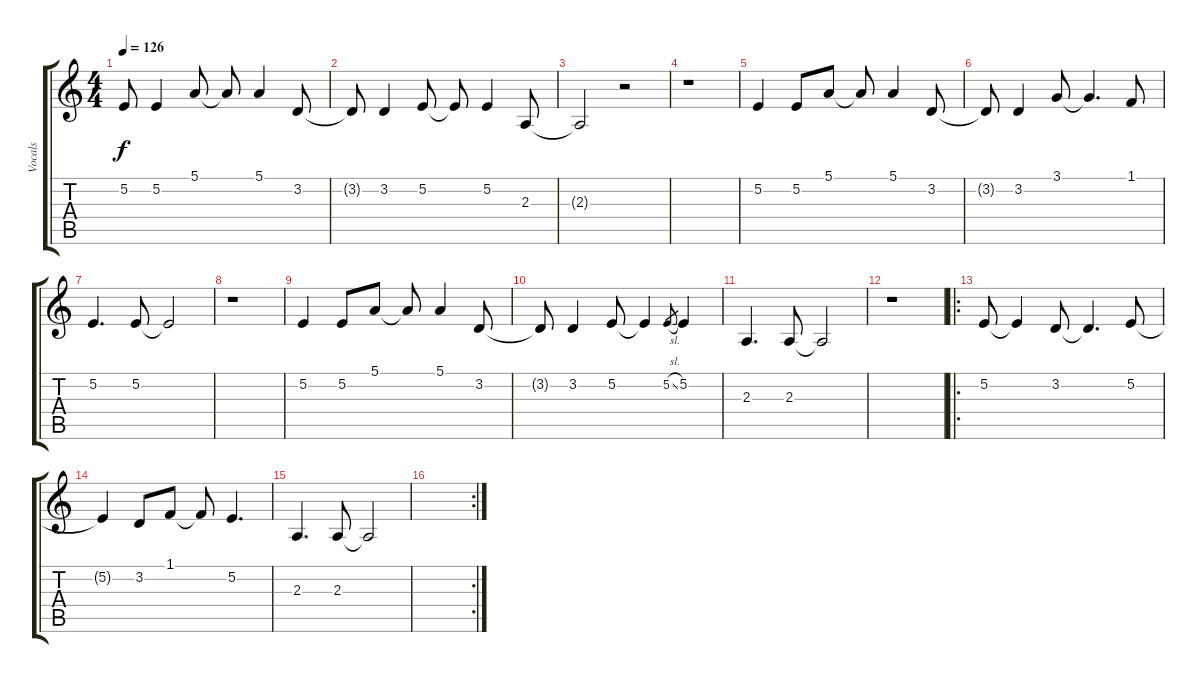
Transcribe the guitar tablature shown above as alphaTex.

\track ("Vocals" "Vocals") {instrument lead1square}
\staff {score tabs}
\tuning (E4 B3 G3 D3 A2 E2) {hide}
\ts (4 4)
\tempo 126
\clef g2
\ks c
5.2.8{dy f} 5.2.4 5.1.8 5.1{t}.8 5.1.4 3.2.8 |
3.2{t}.8 3.2.4 5.2.8 5.2{t}.8 5.2.4 2.3.8 |
2.3{t}.2 r.2 |
r.1 |
5.2.4 5.2.8 5.1.8 5.1{t}.8 5.1.4 3.2.8 |
3.2{t}.8 3.2.4 3.1.8 3.1{t}.4{d} 1.1.8 |
5.2.4{d} 5.2.8 5.2{t}.2 |
r.1 |
5.2.4 5.2.8 5.1.8 5.1{t}.8 5.1.4 3.2.8 |
3.2{t}.8 3.2.4 5.2.8 5.2{t}.4 5.2{sl}.8{gr} 5.2.4 |
2.3.4{d} 2.3.8 2.3{t}.2 |
r.1 |
\ro
5.2.8 5.2{t}.4 3.2.8 3.2{t}.4{d} 5.2.8 |
5.2{t}.4 3.2.8 1.1.8 1.1{t}.8 5.2.4{d} |
2.3.4{d} 2.3.8 2.3{t}.2 |
\rc 2
